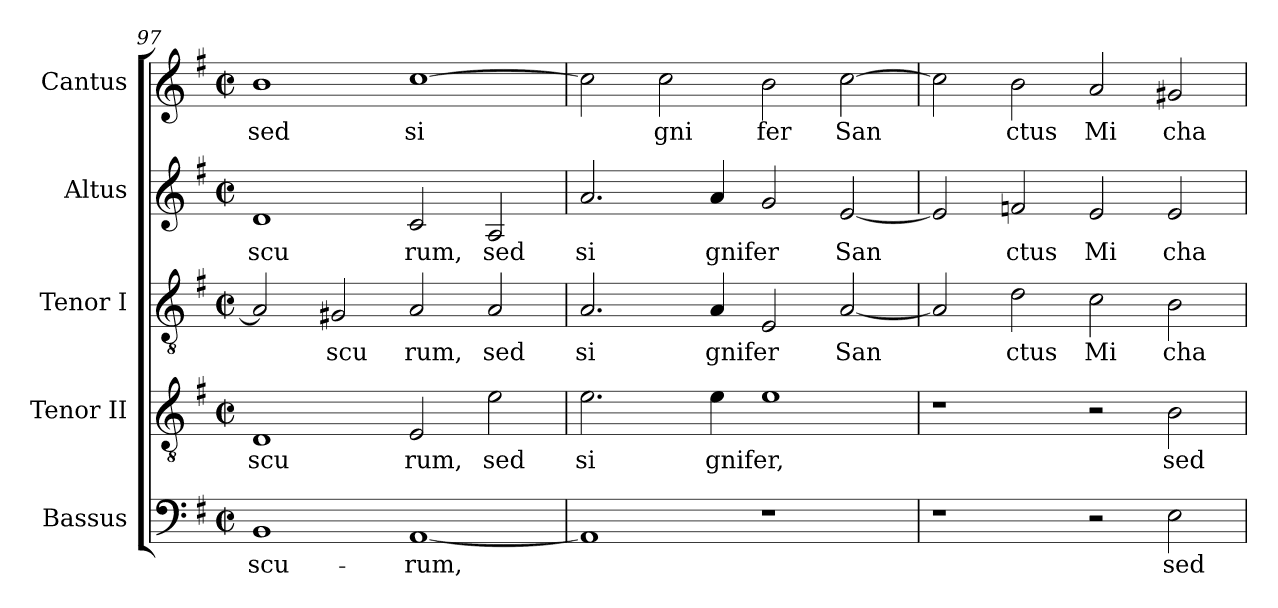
**kern	**text	**kern	**text	**kern	**text	**kern	**text	**kern	**text
*part5	*part5	*part4	*part4	*part3	*part3	*part2	*part2	*part1	*part1
*staff5	*staff5	*staff4	*staff4	*staff3	*staff3	*staff2	*staff2	*staff1	*staff1
*I"Bassus	*	*I"Tenor II	*	*I"Tenor I	*	*I"Altus	*	*I"Cantus	*
*I'B	*	*I'T II	*	*I'T I	*	*I'A	*	*I'C	*
!!LO:LB:g=z
*clefF4	*	*clefGv2	*	*clefGv2	*	*clefG2	*	*clefG2	*
*k[f#]	*	*k[f#]	*	*k[f#]	*	*k[f#]	*	*k[f#]	*
*G:	*	*G:	*	*G:	*	*G:	*	*G:	*
*M2/2	*	*M2/2	*	*M2/2	*	*M2/2	*	*M2/2	*
*met(c|)	*	*met(c|)	*	*met(c|)	*	*met(c|)	*	*met(c|)	*
=97	=97	=97	=97	=97	=97	=97	=97	=97	=97
!	!LO:LY:b:cj	!	!LO:LY:b:cj	!	!LO:LY:b:cj	!	!LO:LY:b:cj	!	!LO:LY:b:cj
1BB	scu-	1D	scu	2A/]	.	1d	scu	1b	sed
!	!	!	!	!	!LO:LY:b:cj	!	!	!	!
.	.	.	.	2G#/	scu	.	.	.	.
!	!LO:LY:b:cj	!	!LO:LY:b:cj	!	!LO:LY:b:cj	!	!LO:LY:b:cj	!	!LO:LY:b:cj
[<1AA	-rum,	2E/	rum,	2A/	rum,	2c/	rum,	[>1cc	si
!	!	!	!LO:LY:b:cj	!	!LO:LY:b:cj	!	!LO:LY:b:cj	!	!
.	.	2e\	sed	2A/	sed	2A/	sed	.	.
=98	=98	=98	=98	=98	=98	=98	=98	=98	=98
!	!LO:LY:b:cj	!	!LO:LY:b:cj	!	!LO:LY:b:cj	!	!LO:LY:b:cj	!	!LO:LY:b:cj
1AA]	.	2.e\	si	2.A/	si	2.a/	si	2cc\]	.
!	!	!	!	!	!	!	!	!	!LO:LY:b:cj
.	.	.	.	.	.	.	.	2cc\	gni
!	!	!	!LO:LY:b:cj	!	!LO:LY:b:cj	!	!LO:LY:b:cj	!	!
.	.	4e\	gnifer,	4A/	gnifer	4a/	gnifer	.	.
!	!	!	!LO:LY:b:cj	!	!LO:LY:b:cj	!	!LO:LY:b:cj	!	!LO:LY:b:cj
1r	.	1e	.	2E/	.	2g/	.	2b\	fer
!	!	!	!	!	!LO:LY:b:cj	!	!LO:LY:b:cj	!	!LO:LY:b:cj
.	.	.	.	[<2A/	San	[<2e/	San	[>2cc\	San
=99	=99	=99	=99	=99	=99	=99	=99	=99	=99
!	!	!	!	!	!LO:LY:b:cj	!	!LO:LY:b:cj	!	!LO:LY:b:cj
1r	.	1r	.	2A/]	.	2e/]	.	2cc\]	.
!	!	!	!	!	!LO:LY:b:cj	!	!LO:LY:b:cj	!	!LO:LY:b:cj
.	.	.	.	2d\	ctus	2fn/	ctus	2b\	ctus
!	!	!	!	!	!LO:LY:b:cj	!	!LO:LY:b:cj	!	!LO:LY:b:cj
2r	.	2r	.	2c\	Mi	2e/	Mi	2a/	Mi
!	!LO:LY:b:cj	!	!LO:LY:b:cj	!	!LO:LY:b:cj	!	!LO:LY:b:cj	!	!LO:LY:b:cj
2E\	sed	2B\	sed	2B\	cha	2e/	cha	2g#X/	cha
=	=	=	=	=	=	=	=	=	=
*-	*-	*-	*-	*-	*-	*-	*-	*-	*-
